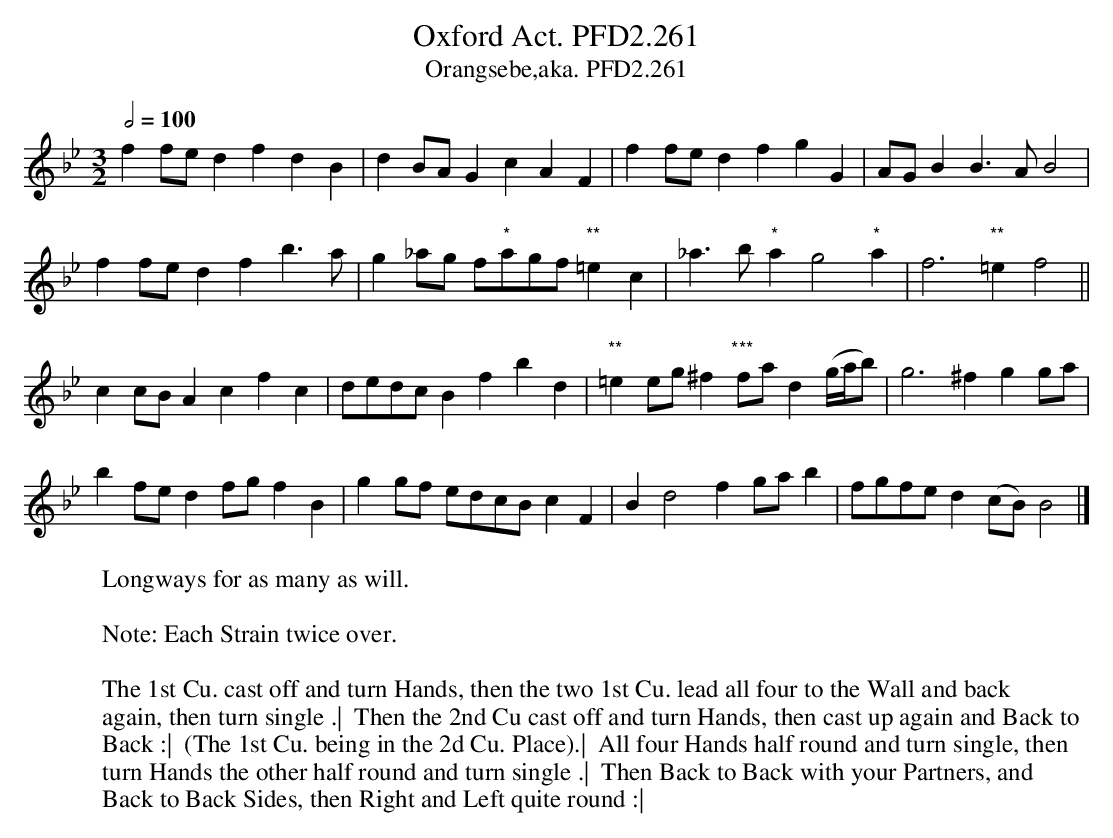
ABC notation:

X:1
T:Oxford Act. PFD2.261
T:Orangsebe,aka. PFD2.261
W:Longways for as many as will.
L:1/4
M:3/2
Q:1/2=100
K:Bb
f f/e/ dfdB|d B/A/ GcAF|f f/e/ dfgG|A/G/ B B>A B2|
f f/e/ dfb>a|g_a/g/ f/"*"a/g/f/ "**"=ec|_a>b "*"a g2 "*"a|f3 "**"=ef2||
c c/B/ Acfc|d/e/d/c/ Bfbd|"**"=e e/g/^f "***"f/a/ d (g//a//b/)|g3^fgg/a/|
b f/e/ d f/g/ fB|g g/f/ e/d/c/B/ cF|Bd2f g/a/b|f/g/f/e/ d (c/B/) B2 |]
W:
W:Note: Each Strain twice over.
W:
W:The 1st Cu. cast off and turn Hands, then the two 1st Cu. lead all four to the Wall and back
W:again, then turn single .|  Then the 2nd Cu cast off and turn Hands, then cast up again and Back to
W:Back :|  (The 1st Cu. being in the 2d Cu. Place).|  All four Hands half round and turn single, then
W:turn Hands the other half round and turn single .|  Then Back to Back with your Partners, and
W:Back to Back Sides, then Right and Left quite round :|
